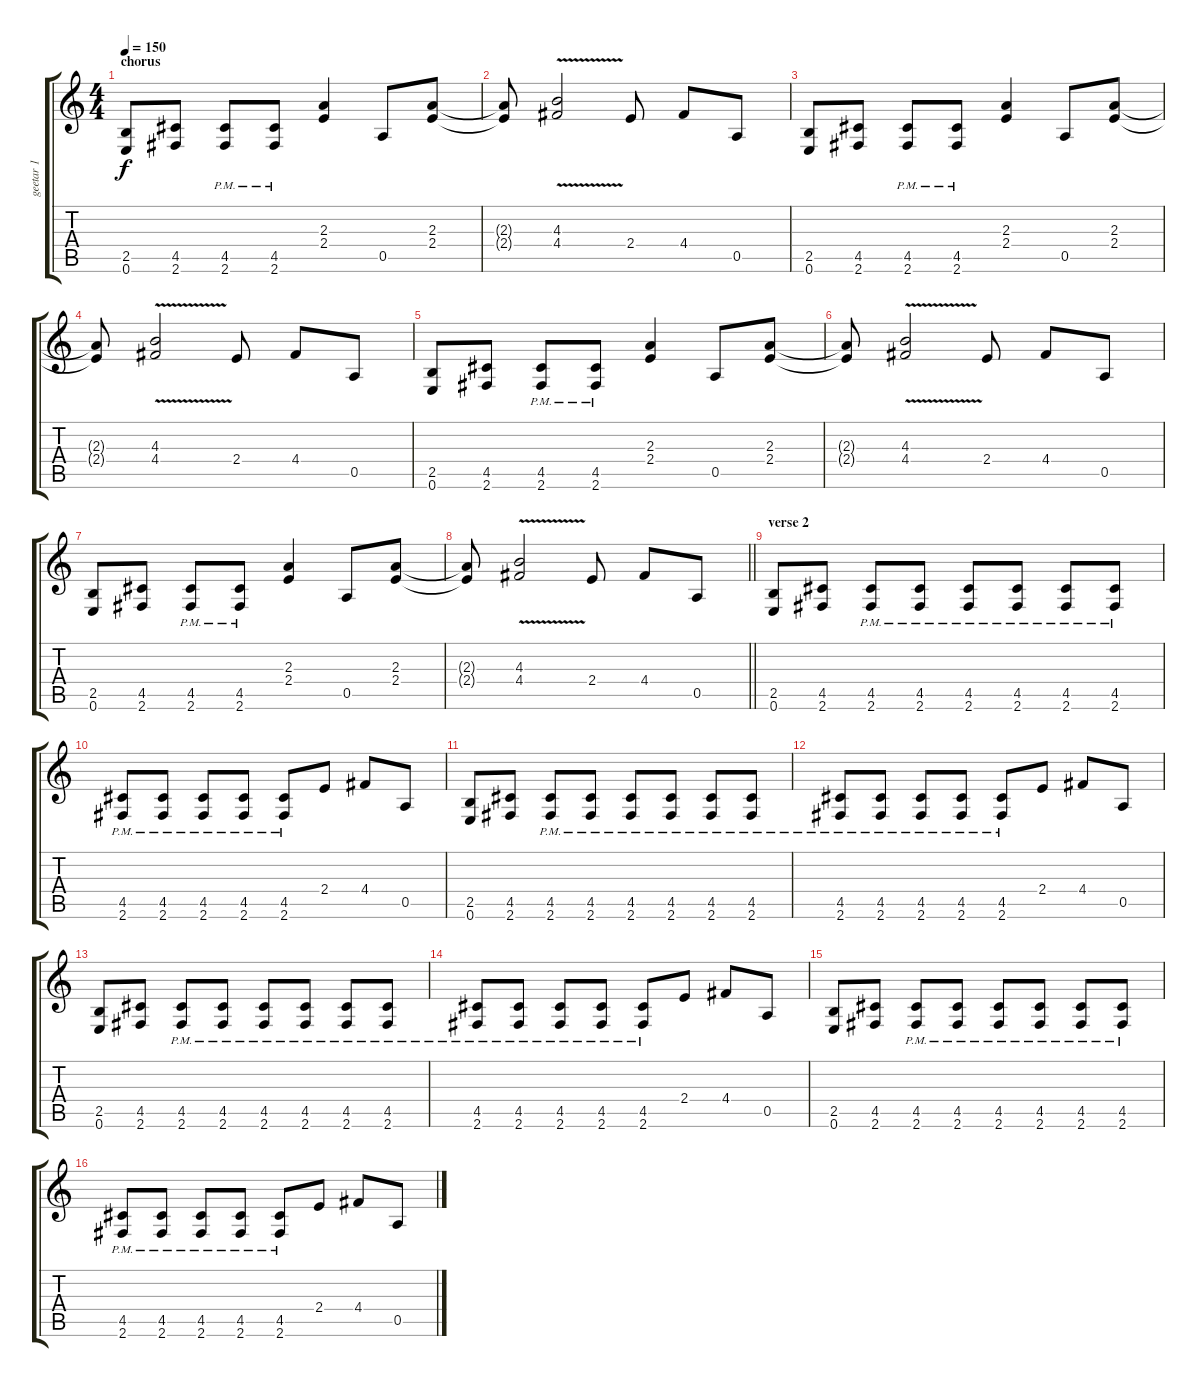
\track ("geetar 1" "geetar 1") {instrument distortionguitar}
\staff {score tabs}
\tuning (E4 B3 G3 D3 A2 E2) {hide}
\ts (4 4)
\section ("" "chorus")
\tempo 150
\clef g2
\ks c
(2.5 0.6).8{dy f} (4.5 2.6).8 (4.5{pm} 2.6{pm}).8 (4.5{pm} 2.6{pm}).8 (2.3 2.4).4 0.5.8 (2.3 2.4).8 |
(2.3{t} 2.4{t}).8 (4.3{v} 4.4{v}).2 2.4.8 4.4.8 0.5.8 |
(2.5 0.6).8 (4.5 2.6).8 (4.5{pm} 2.6{pm}).8 (4.5{pm} 2.6{pm}).8 (2.3 2.4).4 0.5.8 (2.3 2.4).8 |
(2.3{t} 2.4{t}).8 (4.3{v} 4.4{v}).2 2.4.8 4.4.8 0.5.8 |
(2.5 0.6).8 (4.5 2.6).8 (4.5{pm} 2.6{pm}).8 (4.5{pm} 2.6{pm}).8 (2.3 2.4).4 0.5.8 (2.3 2.4).8 |
(2.3{t} 2.4{t}).8 (4.3{v} 4.4{v}).2 2.4.8 4.4.8 0.5.8 |
(2.5 0.6).8 (4.5 2.6).8 (4.5{pm} 2.6{pm}).8 (4.5{pm} 2.6{pm}).8 (2.3 2.4).4 0.5.8 (2.3 2.4).8 |
\barLineRight lightlight
(2.3{t} 2.4{t}).8 (4.3{v} 4.4{v}).2 2.4.8 4.4.8 0.5.8 |
\section ("" "verse 2")
(2.5 0.6).8 (4.5 2.6).8 (4.5{pm} 2.6{pm}).8 (4.5{pm} 2.6{pm}).8 (4.5{pm} 2.6{pm}).8 (4.5{pm} 2.6{pm}).8 (4.5{pm} 2.6{pm}).8 (4.5{pm} 2.6{pm}).8 |
(4.5{pm} 2.6{pm}).8 (4.5{pm} 2.6{pm}).8 (4.5{pm} 2.6{pm}).8 (4.5{pm} 2.6{pm}).8 (4.5{pm} 2.6{pm}).8 2.4.8 4.4.8 0.5.8 |
(2.5 0.6).8 (4.5 2.6).8 (4.5{pm} 2.6{pm}).8 (4.5{pm} 2.6{pm}).8 (4.5{pm} 2.6{pm}).8 (4.5{pm} 2.6{pm}).8 (4.5{pm} 2.6{pm}).8 (4.5{pm} 2.6{pm}).8 |
(4.5{pm} 2.6{pm}).8 (4.5{pm} 2.6{pm}).8 (4.5{pm} 2.6{pm}).8 (4.5{pm} 2.6{pm}).8 (4.5{pm} 2.6{pm}).8 2.4.8 4.4.8 0.5.8 |
(2.5 0.6).8 (4.5 2.6).8 (4.5{pm} 2.6{pm}).8 (4.5{pm} 2.6{pm}).8 (4.5{pm} 2.6{pm}).8 (4.5{pm} 2.6{pm}).8 (4.5{pm} 2.6{pm}).8 (4.5{pm} 2.6{pm}).8 |
(4.5{pm} 2.6{pm}).8 (4.5{pm} 2.6{pm}).8 (4.5{pm} 2.6{pm}).8 (4.5{pm} 2.6{pm}).8 (4.5{pm} 2.6{pm}).8 2.4.8 4.4.8 0.5.8 |
(2.5 0.6).8 (4.5 2.6).8 (4.5{pm} 2.6{pm}).8 (4.5{pm} 2.6{pm}).8 (4.5{pm} 2.6{pm}).8 (4.5{pm} 2.6{pm}).8 (4.5{pm} 2.6{pm}).8 (4.5{pm} 2.6{pm}).8 |
(4.5{pm} 2.6{pm}).8 (4.5{pm} 2.6{pm}).8 (4.5{pm} 2.6{pm}).8 (4.5{pm} 2.6{pm}).8 (4.5{pm} 2.6{pm}).8 2.4.8 4.4.8 0.5.8
